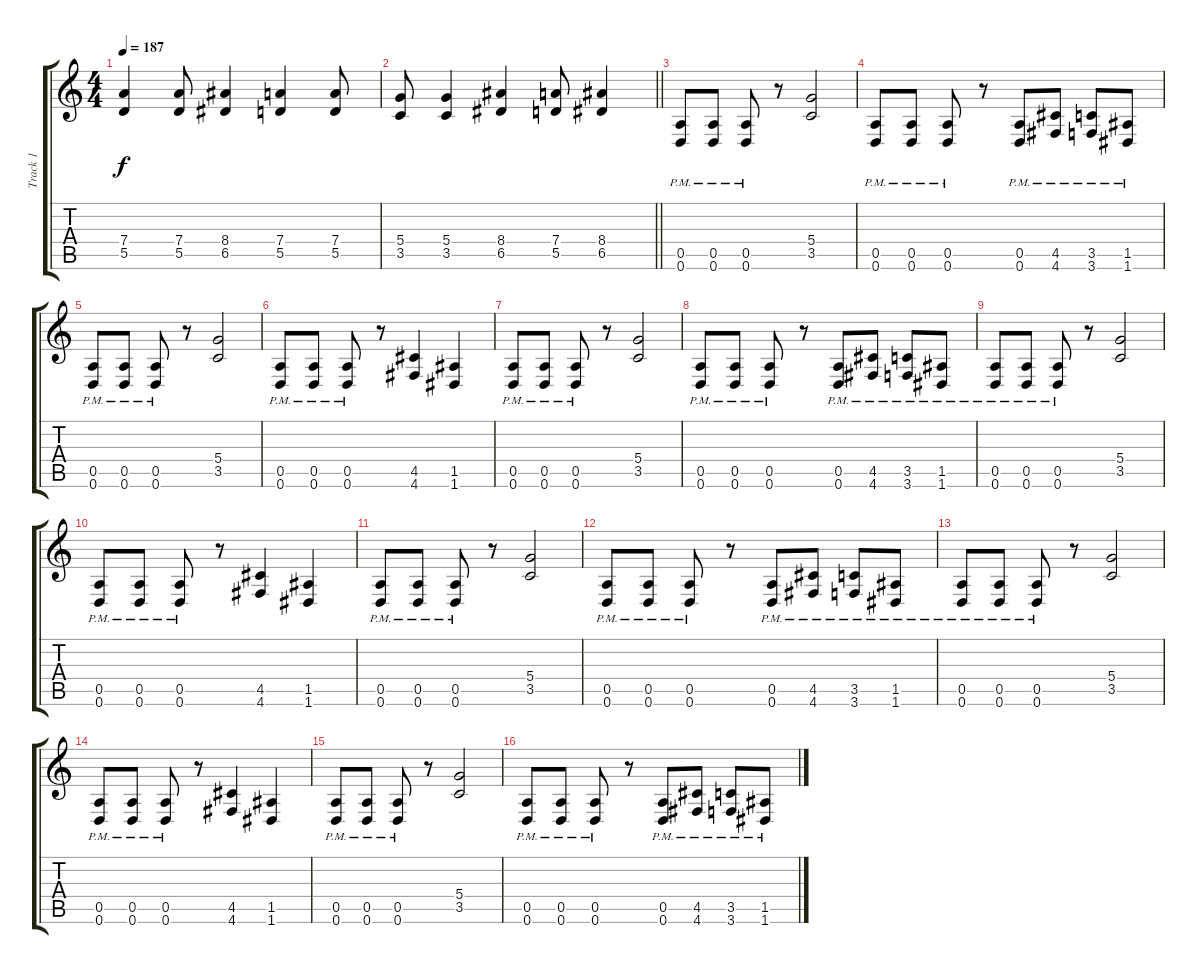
\track ("Track 1" "Track 1") {instrument distortionguitar}
\staff {score tabs}
\tuning (E4 B3 G3 D3 A2 D2) {hide}
\ts (4 4)
\tempo 187
\clef g2
\ks c
(7.4 5.5).4{dy f} (7.4 5.5).8 (8.4 6.5).4 (7.4 5.5).4 (7.4 5.5).8 |
\barLineRight lightlight
(5.4 3.5).8 (5.4 3.5).4 (8.4 6.5).4 (7.4 5.5).8 (8.4 6.5).4 |
(0.5{pm} 0.6{pm}).8 (0.5{pm} 0.6{pm}).8 (0.5{pm} 0.6{pm}).8 r.8 (5.4 3.5).2 |
(0.5{pm} 0.6{pm}).8 (0.5{pm} 0.6{pm}).8 (0.5{pm} 0.6{pm}).8 r.8 (0.5{pm} 0.6{pm}).8 (4.5{pm} 4.6{pm}).8 (3.5{pm} 3.6{pm}).8 (1.5{pm} 1.6{pm}).8 |
(0.5{pm} 0.6{pm}).8 (0.5{pm} 0.6{pm}).8 (0.5{pm} 0.6{pm}).8 r.8 (5.4 3.5).2 |
(0.5{pm} 0.6{pm}).8 (0.5{pm} 0.6{pm}).8 (0.5{pm} 0.6{pm}).8 r.8 (4.5 4.6).4 (1.5 1.6).4 |
(0.5{pm} 0.6{pm}).8 (0.5{pm} 0.6{pm}).8 (0.5{pm} 0.6{pm}).8 r.8 (5.4 3.5).2 |
(0.5{pm} 0.6{pm}).8 (0.5{pm} 0.6{pm}).8 (0.5{pm} 0.6{pm}).8 r.8 (0.5{pm} 0.6{pm}).8 (4.5{pm} 4.6{pm}).8 (3.5{pm} 3.6{pm}).8 (1.5{pm} 1.6{pm}).8 |
(0.5{pm} 0.6{pm}).8 (0.5{pm} 0.6{pm}).8 (0.5{pm} 0.6{pm}).8 r.8 (5.4 3.5).2 |
(0.5{pm} 0.6{pm}).8 (0.5{pm} 0.6{pm}).8 (0.5{pm} 0.6{pm}).8 r.8 (4.5 4.6).4 (1.5 1.6).4 |
(0.5{pm} 0.6{pm}).8 (0.5{pm} 0.6{pm}).8 (0.5{pm} 0.6{pm}).8 r.8 (5.4 3.5).2 |
(0.5{pm} 0.6{pm}).8 (0.5{pm} 0.6{pm}).8 (0.5{pm} 0.6{pm}).8 r.8 (0.5{pm} 0.6{pm}).8 (4.5{pm} 4.6{pm}).8 (3.5{pm} 3.6{pm}).8 (1.5{pm} 1.6{pm}).8 |
(0.5{pm} 0.6{pm}).8 (0.5{pm} 0.6{pm}).8 (0.5{pm} 0.6{pm}).8 r.8 (5.4 3.5).2 |
(0.5{pm} 0.6{pm}).8 (0.5{pm} 0.6{pm}).8 (0.5{pm} 0.6{pm}).8 r.8 (4.5 4.6).4 (1.5 1.6).4 |
(0.5{pm} 0.6{pm}).8 (0.5{pm} 0.6{pm}).8 (0.5{pm} 0.6{pm}).8 r.8 (5.4 3.5).2 |
(0.5{pm} 0.6{pm}).8 (0.5{pm} 0.6{pm}).8 (0.5{pm} 0.6{pm}).8 r.8 (0.5{pm} 0.6{pm}).8 (4.5{pm} 4.6{pm}).8 (3.5{pm} 3.6{pm}).8 (1.5{pm} 1.6{pm}).8
